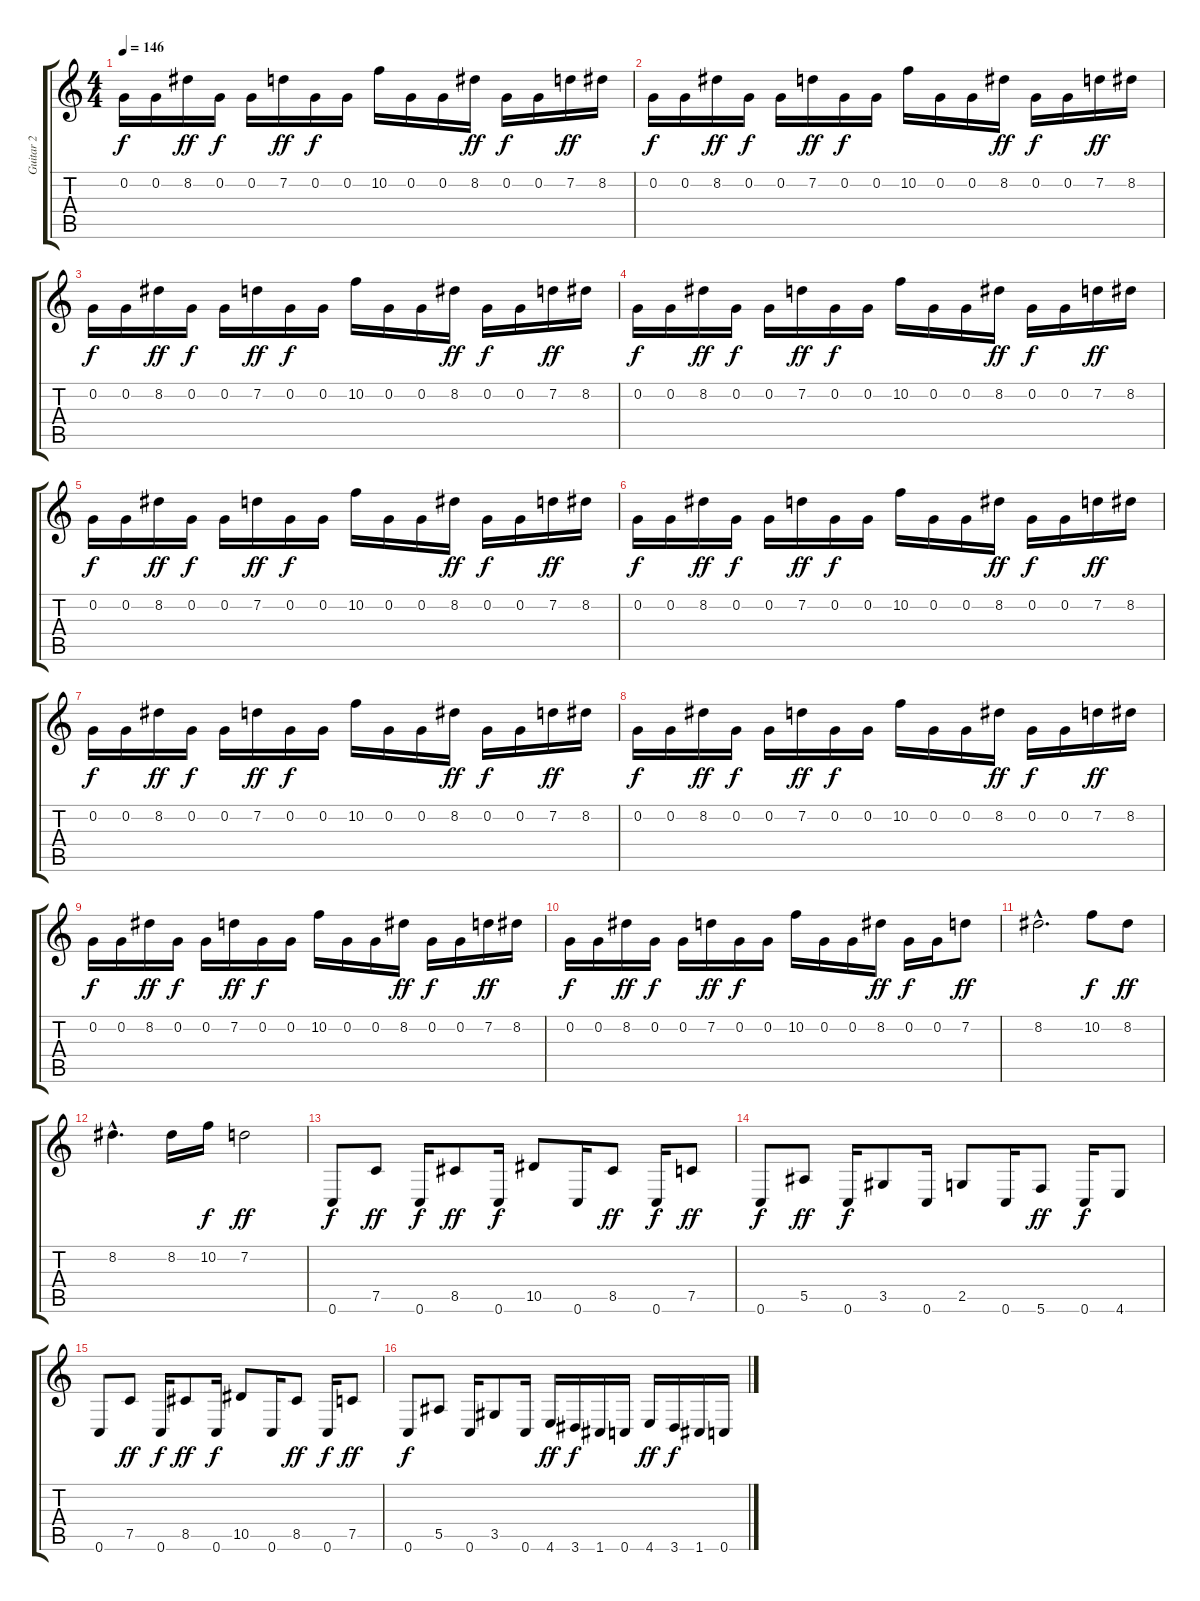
\track ("Guitar 2" "Guitar 2") {instrument distortionguitar}
\staff {score tabs}
\tuning (C4 G3 Eb3 Bb2 F2 C2) {hide}
\ts (4 4)
\tempo 146
\clef g2
\ks c
0.2.16{dy f} 0.2.16 8.2.16{dy ff} 0.2.16{dy f} 0.2.16 7.2.16{dy ff} 0.2.16{dy f} 0.2.16 10.2.16 0.2.16 0.2.16 8.2.16{dy ff} 0.2.16{dy f} 0.2.16 7.2.16{dy ff} 8.2.16 |
0.2.16{dy f} 0.2.16 8.2.16{dy ff} 0.2.16{dy f} 0.2.16 7.2.16{dy ff} 0.2.16{dy f} 0.2.16 10.2.16 0.2.16 0.2.16 8.2.16{dy ff} 0.2.16{dy f} 0.2.16 7.2.16{dy ff} 8.2.16 |
0.2.16{dy f} 0.2.16 8.2.16{dy ff} 0.2.16{dy f} 0.2.16 7.2.16{dy ff} 0.2.16{dy f} 0.2.16 10.2.16 0.2.16 0.2.16 8.2.16{dy ff} 0.2.16{dy f} 0.2.16 7.2.16{dy ff} 8.2.16 |
0.2.16{dy f} 0.2.16 8.2.16{dy ff} 0.2.16{dy f} 0.2.16 7.2.16{dy ff} 0.2.16{dy f} 0.2.16 10.2.16 0.2.16 0.2.16 8.2.16{dy ff} 0.2.16{dy f} 0.2.16 7.2.16{dy ff} 8.2.16 |
0.2.16{dy f} 0.2.16 8.2.16{dy ff} 0.2.16{dy f} 0.2.16 7.2.16{dy ff} 0.2.16{dy f} 0.2.16 10.2.16 0.2.16 0.2.16 8.2.16{dy ff} 0.2.16{dy f} 0.2.16 7.2.16{dy ff} 8.2.16 |
0.2.16{dy f} 0.2.16 8.2.16{dy ff} 0.2.16{dy f} 0.2.16 7.2.16{dy ff} 0.2.16{dy f} 0.2.16 10.2.16 0.2.16 0.2.16 8.2.16{dy ff} 0.2.16{dy f} 0.2.16 7.2.16{dy ff} 8.2.16 |
0.2.16{dy f} 0.2.16 8.2.16{dy ff} 0.2.16{dy f} 0.2.16 7.2.16{dy ff} 0.2.16{dy f} 0.2.16 10.2.16 0.2.16 0.2.16 8.2.16{dy ff} 0.2.16{dy f} 0.2.16 7.2.16{dy ff} 8.2.16 |
0.2.16{dy f} 0.2.16 8.2.16{dy ff} 0.2.16{dy f} 0.2.16 7.2.16{dy ff} 0.2.16{dy f} 0.2.16 10.2.16 0.2.16 0.2.16 8.2.16{dy ff} 0.2.16{dy f} 0.2.16 7.2.16{dy ff} 8.2.16 |
0.2.16{dy f} 0.2.16 8.2.16{dy ff} 0.2.16{dy f} 0.2.16 7.2.16{dy ff} 0.2.16{dy f} 0.2.16 10.2.16 0.2.16 0.2.16 8.2.16{dy ff} 0.2.16{dy f} 0.2.16 7.2.16{dy ff} 8.2.16 |
0.2.16{dy f} 0.2.16 8.2.16{dy ff} 0.2.16{dy f} 0.2.16 7.2.16{dy ff} 0.2.16{dy f} 0.2.16 10.2.16 0.2.16 0.2.16 8.2.16{dy ff} 0.2.16{dy f} 0.2.16 7.2.8{dy ff} |
8.2{hac}.2{d} 10.2.8{dy f} 8.2.8{dy ff} |
8.2{hac}.4{d} 8.2.16 10.2.16{dy f} 7.2.2{dy ff} |
0.6.8{dy f} 7.5.8{dy ff} 0.6.16{dy f} 8.5.8{dy ff} 0.6.16{dy f} 10.5.8 0.6.16 8.5.8{dy ff} 0.6.16{dy f} 7.5.8{dy ff} |
0.6.8{dy f} 5.5.8{dy ff} 0.6.16{dy f} 3.5.8 0.6.16 2.5.8 0.6.16 5.6.8{dy ff} 0.6.16{dy f} 4.6.8 |
0.6.8 7.5.8{dy ff} 0.6.16{dy f} 8.5.8{dy ff} 0.6.16{dy f} 10.5.8 0.6.16 8.5.8{dy ff} 0.6.16{dy f} 7.5.8{dy ff} |
0.6.8{dy f} 5.5.8 0.6.16 3.5.8 0.6.16 4.6.16{dy ff} 3.6.16{dy f} 1.6.16 0.6.16 4.6.16{dy ff} 3.6.16{dy f} 1.6.16 0.6.16
